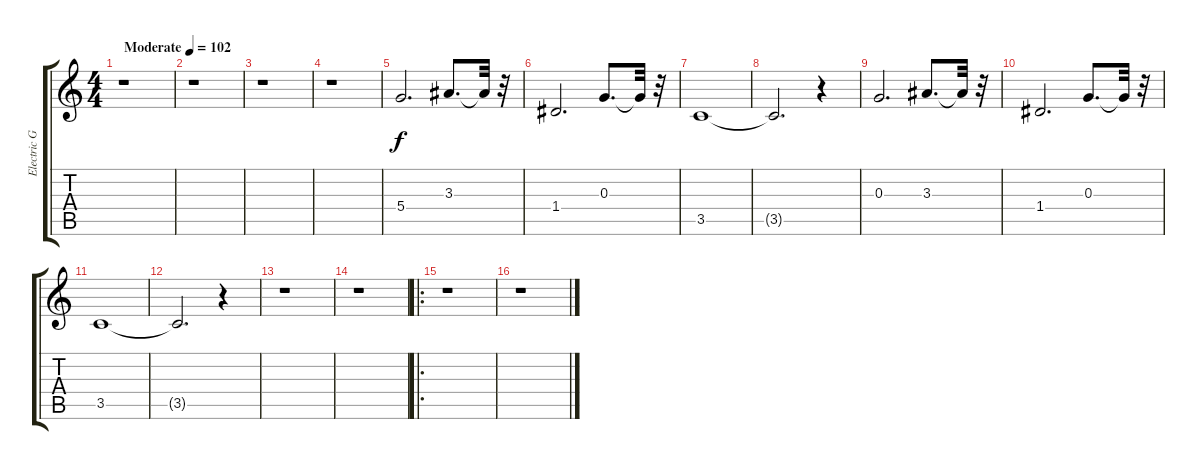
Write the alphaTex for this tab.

\track ("Electric Guitar" "Electric G") {instrument overdrivenguitar}
\staff {score tabs}
\tuning (E4 B3 G3 D3 A2 E2) {hide}
\ts (4 4)
\tempo (102 "Moderate")
\clef g2
\ks c
r.1{dy f instrument overdrivenguitar} |
r.1 |
r.1 |
r.1 |
5.4.2{d} 3.3.8{d} 3.3{t}.32 r.32 |
1.4.2{d} 0.3.8{d} 0.3{t}.32 r.32 |
3.5.1 |
3.5{t}.2{d} r.4 |
0.3.2{d} 3.3.8{d} 3.3{t}.32 r.32 |
1.4.2{d} 0.3.8{d} 0.3{t}.32 r.32 |
3.5.1 |
3.5{t}.2{d} r.4 |
r.1 |
r.1 |
\ro
r.1 |
r.1
